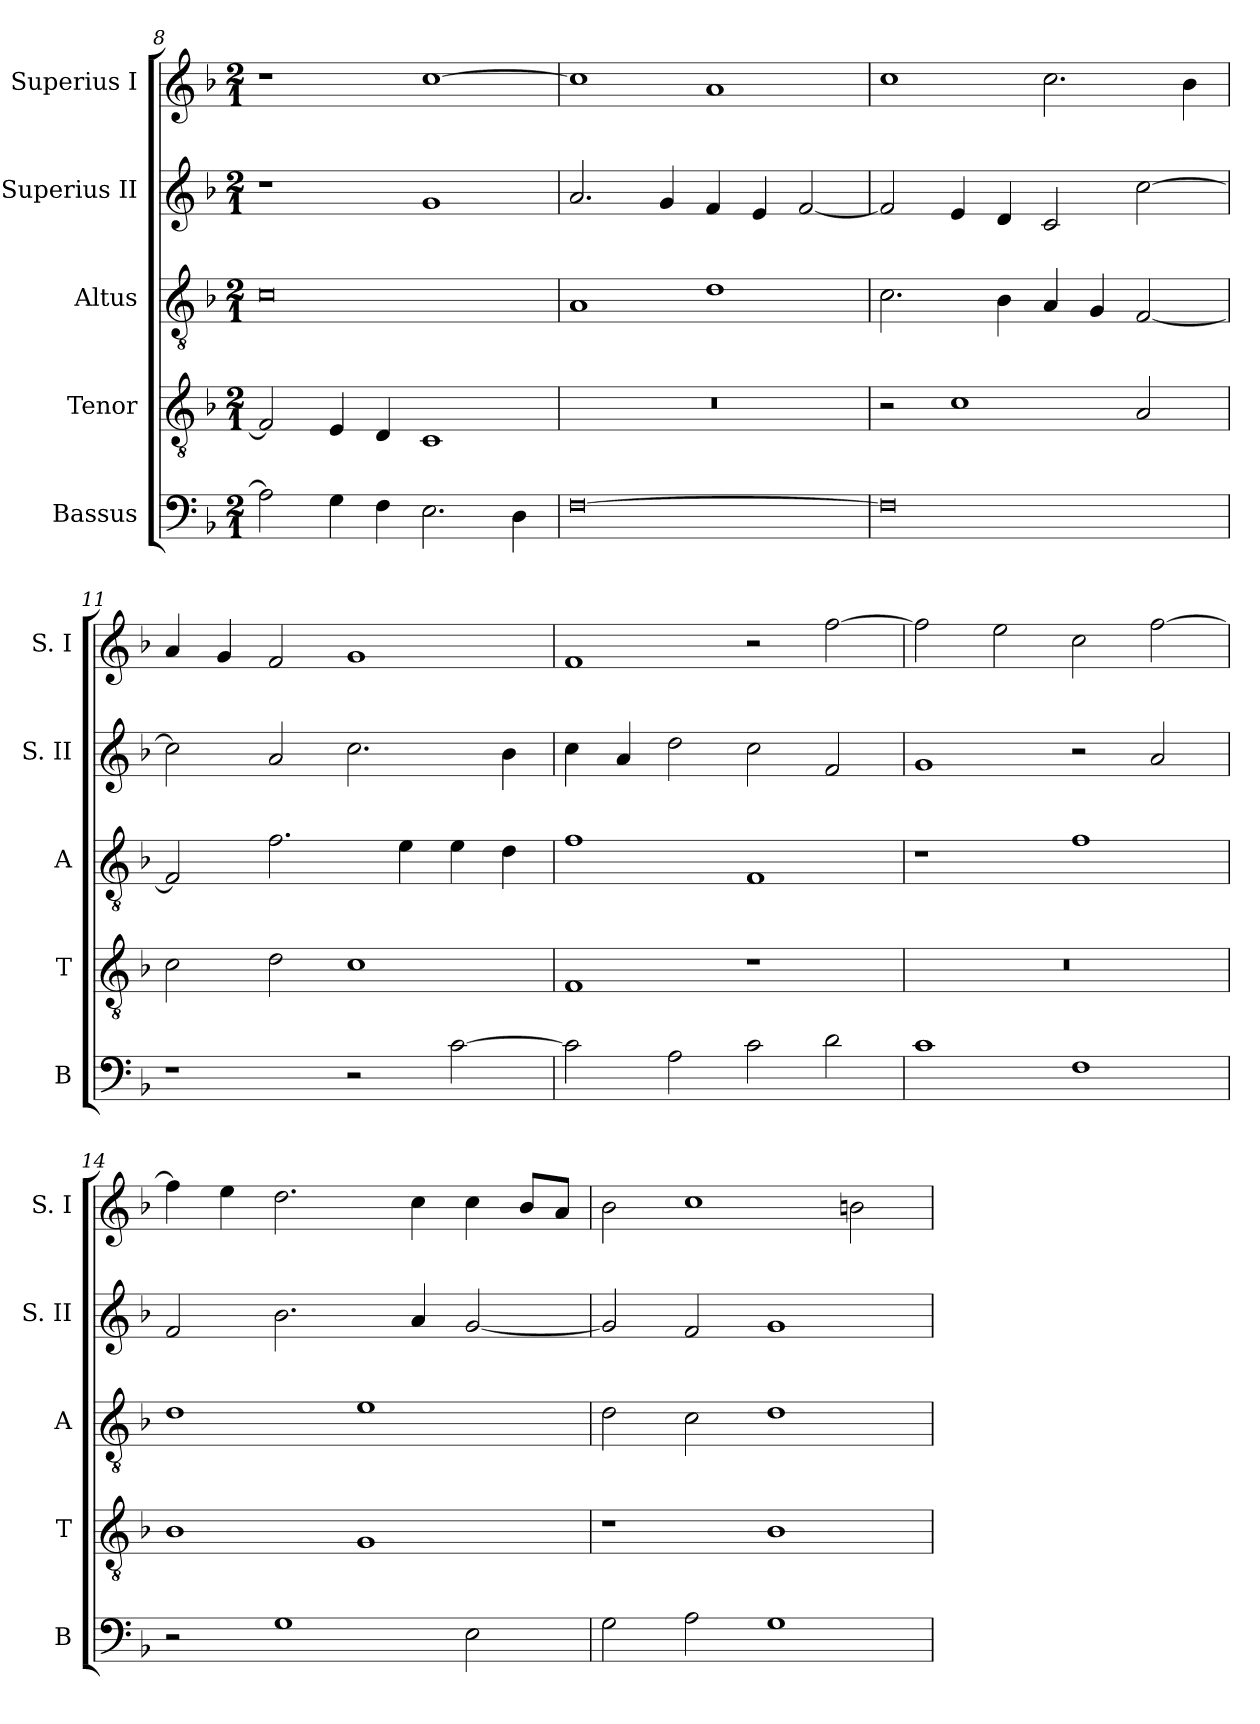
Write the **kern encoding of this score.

**kern	**kern	**kern	**kern	**kern
*part5	*part4	*part3	*part2	*part1
*staff5	*staff4	*staff3	*staff2	*staff1
*I"Bassus	*I"Tenor	*I"Altus	*I"Superius II	*I"Superius I
*I'B	*I'T	*I'A	*I'S. II	*I'S. I
*clefF4	*clefGv2	*clefGv2	*clefG2	*clefG2
*k[b-]	*k[b-]	*k[b-]	*k[b-]	*k[b-]
*F:	*F:	*F:	*F:	*F:
*M2/1	*M2/1	*M2/1	*M2/1	*M2/1
=8	=8	=8	=8	=8
2A]	2F]	0c	1r	1r
4G	4E	.	.	.
4F	4D	.	.	.
2.E	1C	.	1g	[1cc
4D	.	.	.	.
=9	=9	=9	=9	=9
[0F	0r	1A	2.a	1cc]
.	.	.	4g	.
.	.	1d	4f	1a
.	.	.	4e	.
.	.	.	[2f	.
=10	=10	=10	=10	=10
0F]	2r	2.c	2f]	1cc
.	1c	.	4e	.
.	.	4B-	4d	.
.	.	4A	2c	2.cc
.	.	4G	.	.
.	2A	[2F	[2cc	.
.	.	.	.	4b-
=11	=11	=11	=11	=11
1r	2c	2F]	2cc]	4a
.	.	.	.	4g
.	2d	2.f	2a	2f
2r	1c	.	2.cc	1g
.	.	4e	.	.
[2c	.	4e	.	.
.	.	4d	4b-	.
=12	=12	=12	=12	=12
2c]	1F	1f	4cc	1f
.	.	.	4a	.
2A	.	.	2dd	.
2c	1r	1F	2cc	2r
2d	.	.	2f	[2ff
=13	=13	=13	=13	=13
1c	0r	1r	1g	2ff]
.	.	.	.	2ee
1F	.	1f	2r	2cc
.	.	.	2a	[2ff
=14	=14	=14	=14	=14
2r	1B-	1d	2f	4ff]
.	.	.	.	4ee
1G	.	.	2.b-	2.dd
.	1G	1e	.	.
.	.	.	4a	4cc
2E	.	.	[2g	4cc
.	.	.	.	8b-L
.	.	.	.	8aJ
=15	=15	=15	=15	=15
2G	1r	2d	2g]	2b-
2A	.	2c	2f	1cc
1G	1B-	1d	1g	.
.	.	.	.	2bn
=	=	=	=	=
*-	*-	*-	*-	*-
